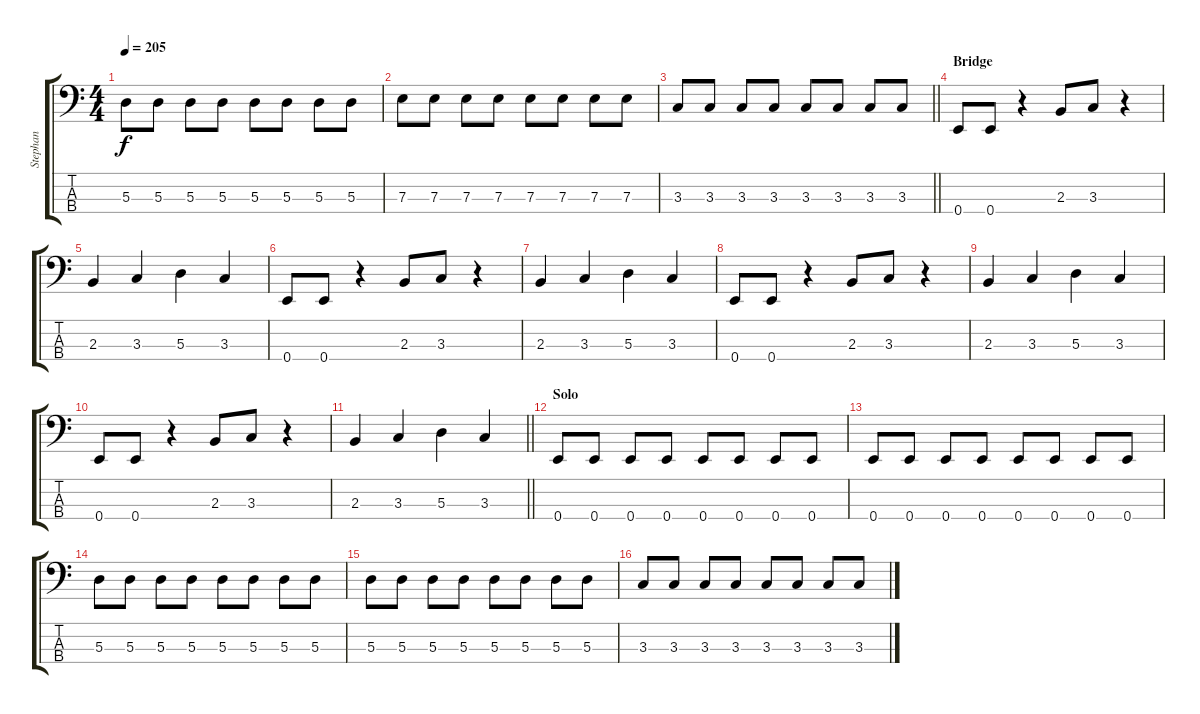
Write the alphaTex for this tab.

\track ("Stephan" "Stephan") {instrument electricbasspick}
\staff {score tabs}
\tuning (G2 D2 A1 E1) {hide}
\ts (4 4)
\tempo 205
\clef f4
\ks c
5.3.8{dy f} 5.3.8 5.3.8 5.3.8 5.3.8 5.3.8 5.3.8 5.3.8 |
7.3.8 7.3.8 7.3.8 7.3.8 7.3.8 7.3.8 7.3.8 7.3.8 |
\barLineRight lightlight
3.3.8 3.3.8 3.3.8 3.3.8 3.3.8 3.3.8 3.3.8 3.3.8 |
\section ("" "Bridge")
0.4.8 0.4.8 r.4 2.3.8 3.3.8 r.4 |
2.3.4 3.3.4 5.3.4 3.3.4 |
0.4.8 0.4.8 r.4 2.3.8 3.3.8 r.4 |
2.3.4 3.3.4 5.3.4 3.3.4 |
0.4.8 0.4.8 r.4 2.3.8 3.3.8 r.4 |
2.3.4 3.3.4 5.3.4 3.3.4 |
0.4.8 0.4.8 r.4 2.3.8 3.3.8 r.4 |
\barLineRight lightlight
2.3.4 3.3.4 5.3.4 3.3.4 |
\section ("" "Solo")
0.4.8 0.4.8 0.4.8 0.4.8 0.4.8 0.4.8 0.4.8 0.4.8 |
0.4.8 0.4.8 0.4.8 0.4.8 0.4.8 0.4.8 0.4.8 0.4.8 |
5.3.8 5.3.8 5.3.8 5.3.8 5.3.8 5.3.8 5.3.8 5.3.8 |
5.3.8 5.3.8 5.3.8 5.3.8 5.3.8 5.3.8 5.3.8 5.3.8 |
3.3.8 3.3.8 3.3.8 3.3.8 3.3.8 3.3.8 3.3.8 3.3.8
